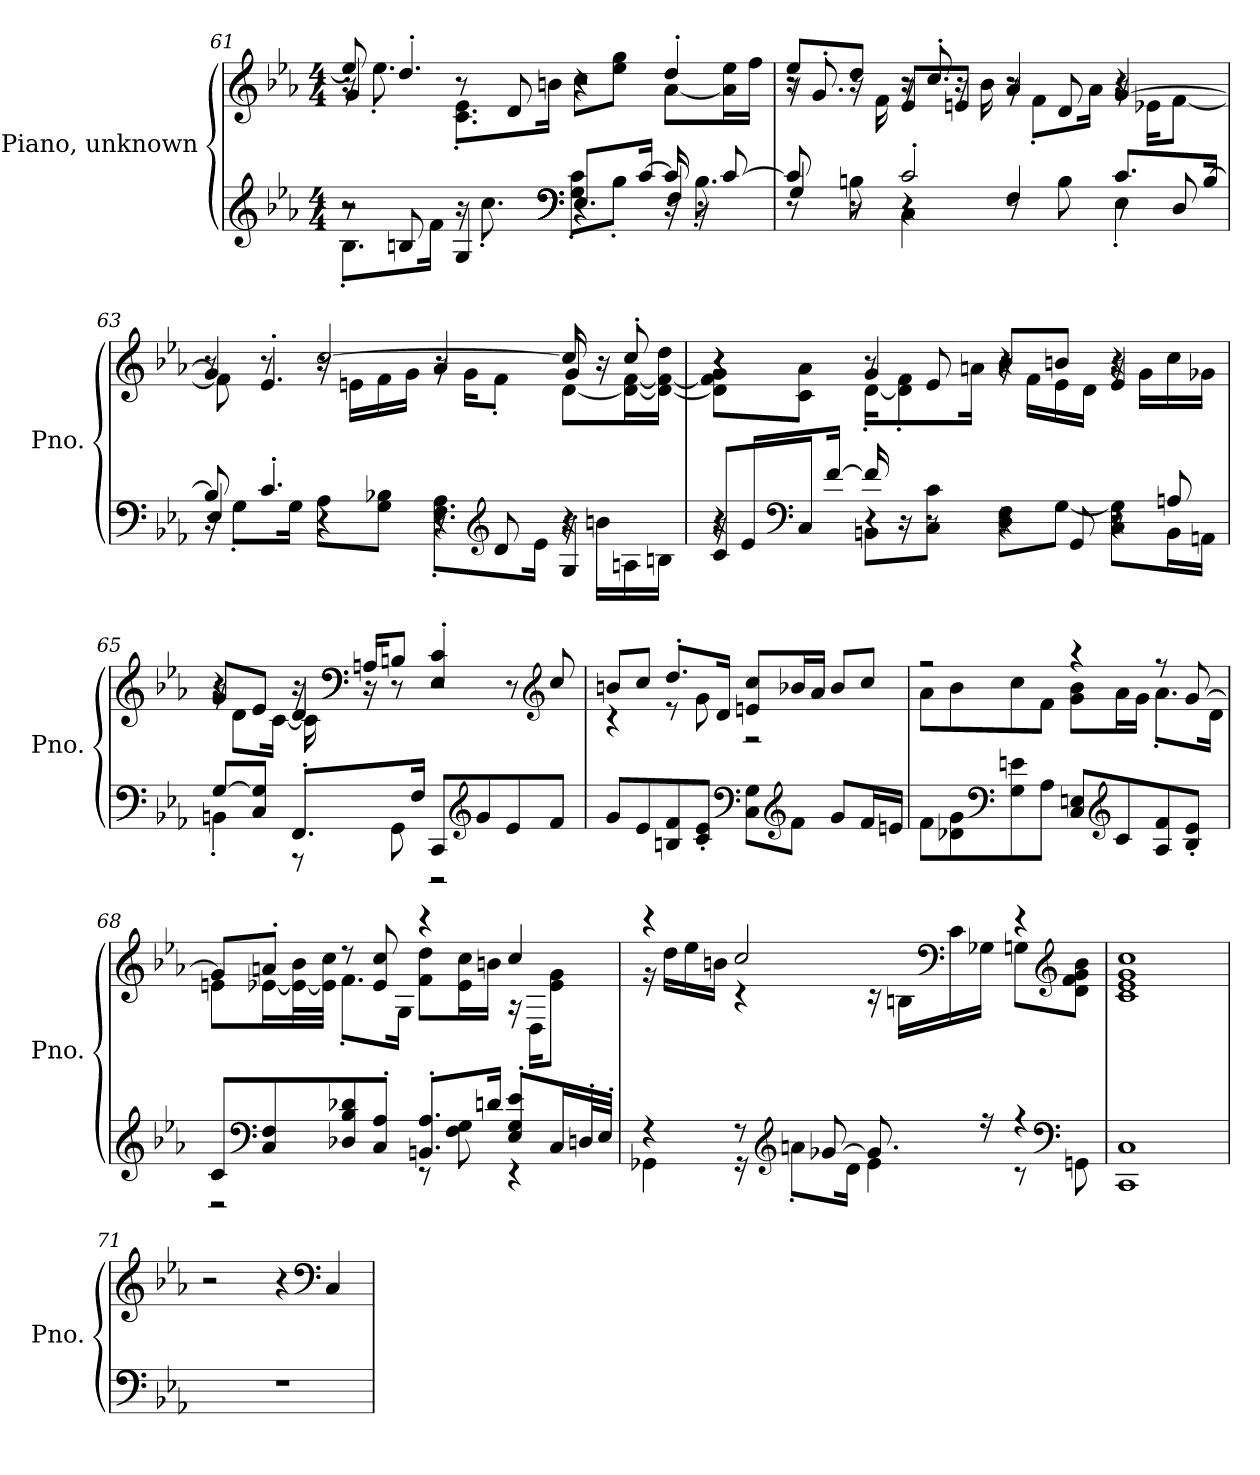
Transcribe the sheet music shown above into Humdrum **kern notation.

**kern	**kern
*part1	*part1
*staff2	*staff1
*I"Piano, unknown	*
*I'Pno.	*
!!LO:LB:g=z
*clefG2	*clefG2
*k[b-e-a-]	*k[b-e-a-]
*M4/4	*M4/4
=61	=61
*^	*^
*	*^	*	*^
8r	8.B-'\L	2r	8ee-/]	16r	4g/
.	.	.	.	8.ee-'\	.
8Bn/	.	.	4.dd'/	.	.
.	16f\Jk	.	.	.	.
4G/	16r	.	.	8.c\' 8.e-\'L	8r
.	8.cc'\	.	.	.	.
.	.	.	.	.	8d/
.	.	.	.	16bn\Jk	.
*clefF4	*	*	*	*	*
8.E-/L	8G\' 8c\'L	4r	4r	8cc\L	2r
.	8B'\J	.	.	8ee-\ 8gg\J	.
[16c/Jk	.	.	.	.	.
16c/]	16r	4F/	4dd'/	[8a-\L	.
16r	8.B'\	.	.	.	.
[8c/	.	.	.	16a-\] 16ee-\L	.
.	.	.	.	16ff\JJ	.
=62	=62	=62	=62	=62	=62
8c/]	8r	4G/	8ee-/L	8r	16r
.	.	.	.	.	8.g'/
8r	8Bn\	.	8dd/J	16r	.
.	.	.	.	16f\	.
2c'/	4C\	4r	16r	8r	8e-/L
.	.	.	8.cc'/	.	.
.	.	.	.	16r	8en/J
.	.	.	.	16b-\	.
.	8r	4F/	4a-/	16r	8r
.	.	.	.	8f'\L	.
.	8B\	.	.	.	8d/
.	.	.	.	16a-\Jk	.
8.c/L	4E-'\	8r	[4g/	16r	4r
.	.	.	.	16e-X\KL	.
.	.	8D/	.	[8f\J	.
[16B/Jk	.	.	.	.	.
!!LO:PB:g=z	!!	!!
=63	=63	=63	=63	=63	=63
8B/]	16r	4E-/	4g/]	8f\]	8r
.	8G'\L	.	.	.	.
4.c'/	.	.	.	8r	4.e-'/
.	16G\Jk	.	.	.	.
.	8A-\L	4r	[2cc/	16r	.
.	.	.	.	16en\LL	.
.	8G\ 8B-X\J	.	.	16f\	.
.	.	.	.	16g\JJ	.
8r	8.F\' 8.A-\'L	4r	.	16r	4a-/
.	.	.	.	16g\KL	.
*clefG2	*	*	*	*	*
8d/	.	.	.	8f'\J	.
.	16e-\Jk	.	.	.	.
4r	16r	4G'/	16cc/]	[8d\L	4g'/
.	16bn\LL	.	16r	.	.
.	16An\	.	8cc'/	16d\_ [16f\L	.
.	16Bn\JJ	.	.	16d\_ 16f\_ 16dd\JJ	.
=64	=64	=64	=64	=64	=64
16r	4r	8c/L	4r	8d\] 8f\] 8g\L	4r
8e-/L	.	.	.	.	.
*clefF4	*	*	*	*	*
.	.	8C/J	.	8c\ 8a-\J	.
[16f/Jk	.	.	.	.	.
16f/]	8BBn\L	4r	4g/	[16d'\KL	8r
16r	.	.	.	8d\]' 8f\'	.
8r	8C\ 8c\J	.	.	.	8e-/
.	.	.	.	16an\Jk	.
4r	8D\ 8F\L	8r	8b-/L	16r	4r
.	.	.	.	16f\LL	.
.	[8G\J	8GG/	8bn/J	16e-\	.
.	.	.	.	16d\JJ	.
8r	8C\ 8G\]L	4r	4r	16r	4e-/
.	.	.	.	16g\LL	.
8An/	16BB\L	.	.	16cc\	.
.	16AAn\JJ	.	.	16g-X\JJ	.
*	*v	*v	*	*	*
!!LO:LB:g=z	!!	!!
=65	=65	=65	=65	=65
[8G/L	4BBn'\	8g/L	16r	4r
.	.	.	8d\L	.
8C/ 8G/]J	.	8e-/J	.	.
.	.	.	[16c\Jk	.
8.FF'/L	8r	4d/	16c\]	16r
*	*	*clefF4	*	*
.	.	.	16r	16An/KL
.	8GG\	.	8r	8Bn/J
16F/Jk	.	.	.	.
8CC/L	2r	2r	2r	4E-/' 4c/'
*clefG2	*	*	*	*
8g/	.	.	.	.
8e-/	.	.	.	8r
*	*	*clefG2	*	*
8f/J	.	.	.	8cc/
*v	*v	*	*	*
*	*	*v	*v
=66	=66	=66
8g/L	8bn/L	4r
8e-/	8cc/J	.
8Bn/ 8f/	8.dd'/L	8r
8c/' 8e-/'J	.	8g\
.	16d/Jk	.
*clefF4	*	*
8C\ 8G\L	8en/ 8cc/L	2r
*clefG2	*	*
8f\J	16b-X/L	.
.	16a-/JJ	.
8g/L	8b-/L	.
16f/L	8cc/J	.
16en/JJ	.	.
!!LO:LB:g=z	!!
=67	=67	=67
8f\L	2r	8a-\L
8d-X\ 8g\	.	8b-\
*clefF4	*	*
8G\ 8en\	.	8cc\
8A-\J	.	8f\J
8C/ 8En/L	4r	8g\ 8b-\L
*clefG2	*	*
8c/	.	16a-\L
.	.	16g\JJ
8A-/ 8f/	8r	8.a-'\L
8B-/' 8e/'J	[8g/	.
.	.	16d\Jk
=68	=68	=68
*^	*	*
8c/L	2r	8g/L]	8en\L
*clefF4	*	*	*
8C/ 8F/	.	8an'/J	[16e-X\L
.	.	.	32e-\_ 32b-\L
.	.	.	32e-\] 32cc\JJJ
8D-X/ 8B-/ 8d-X/	.	8r	8.f'\L
8C/' 8A-/'J	.	8e-/ 8cc/	.
.	.	.	16G\Jk
8.BBn/' 8.A-/'L	8r	4r	8f\ 8dd\L
.	8F\ 8G\	.	16e-\ 16cc\L
16dn/Jk	.	.	16bn\JJ
8E-/' 8G/' 8e-/'L	4r	4cc/	16r
.	.	.	16D\KL
16C/L	.	.	8e-\ 8g\J
32Dn'/L	.	.	.
32E-'/JJJ	.	.	.
!!LO:LB:g=z	!!
=69	=69	=69	=69
4r	4GG-X\	4r	16r
.	.	.	16dd\LL
.	.	.	16ee-\
.	.	.	16bn\JJ
8r	16r	2cc/	4r
*clefG2	*	*	*
.	8an'\L	.	.
[8g-X/	.	.	.
.	16d\Jk	.	.
8.g-/]	4e-\	.	16r
.	.	.	16Bn\LL
*	*	*clefF4	*
.	.	.	16c\
16r	.	.	16G-X\JJ
4r	8r	4r	8Gn\L
*clefF4	*	*clefG2	*
.	8GGn\	.	8d\ 8f\ 8g\ 8b\J
*v	*v	*	*
*	*v	*v
=70	=70
1CC 1C	1c 1e- 1g 1cc
=71	=71
1r	2r
.	4r
*	*clefF4
.	4C/
=	=
*-	*-
